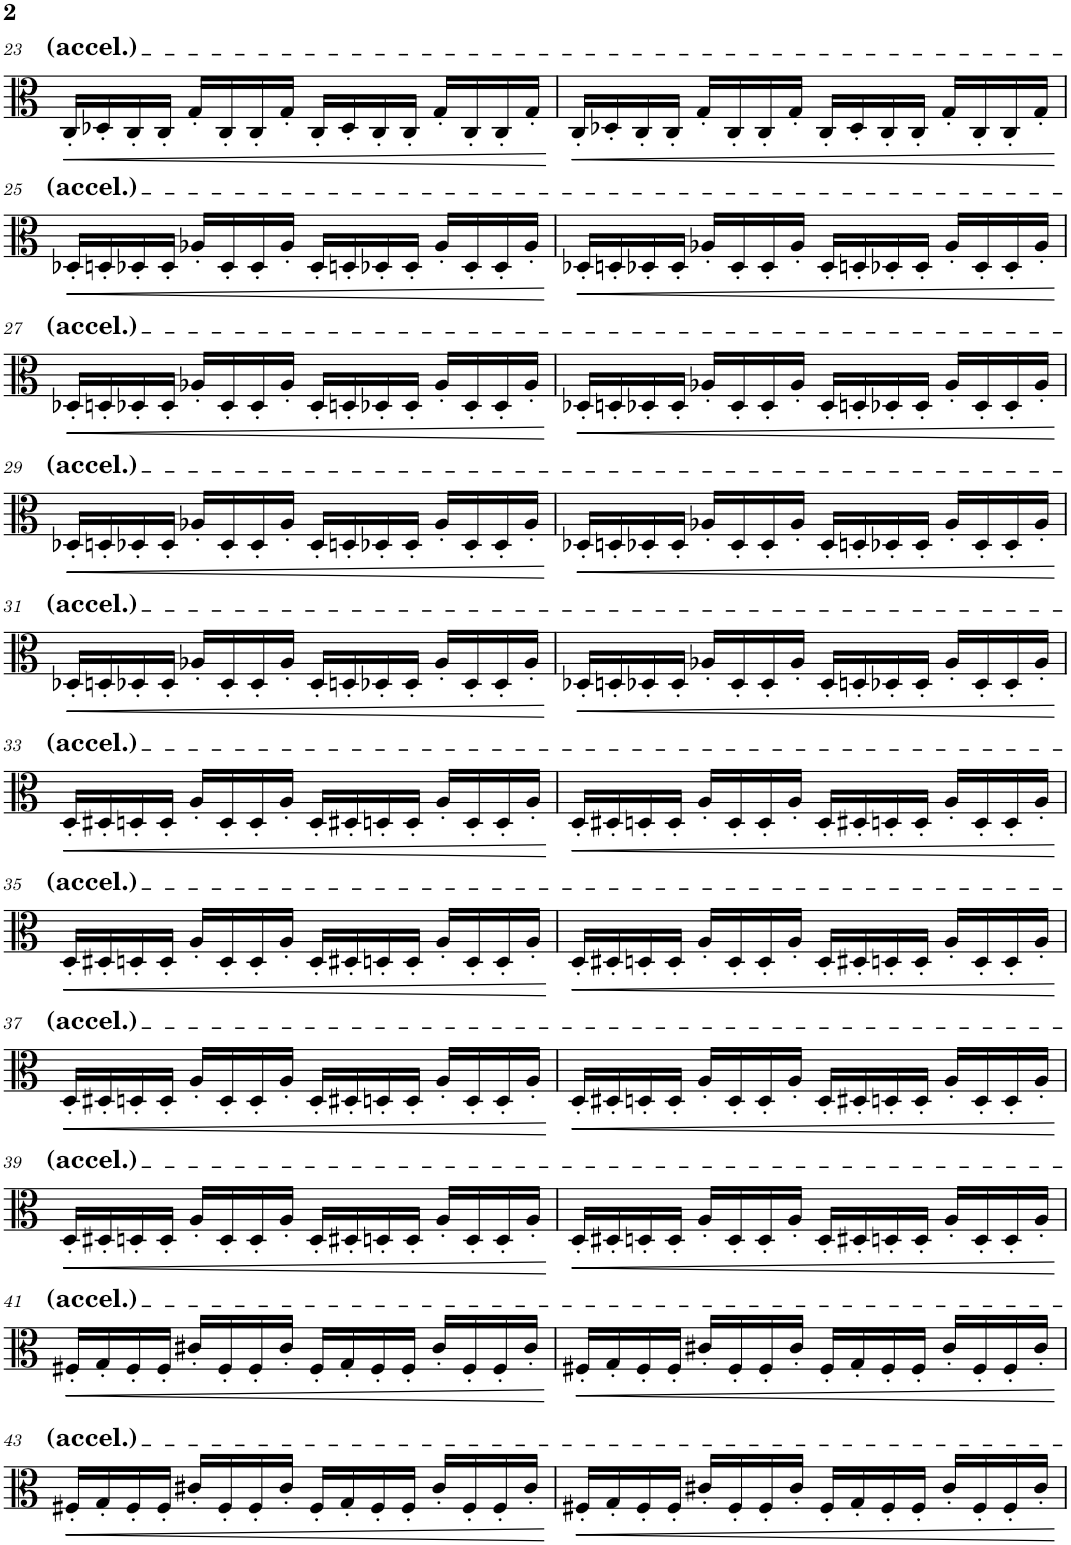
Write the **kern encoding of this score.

**kern	**dynam
*part1	*part1
*staff1	*staff1
*I"Viola	*
*I'Vla.	*
!!LO:PB:g=z
*clefC3	*
*k[]	*
*M4/4	*
=23	=23
!	!LO:HP:b
16C'/LL	<
16D-X'/	.
16C'/	.
16C'/JJ	.
16G'/LL	.
16C'/	.
16C'/	.
16G'/JJ	.
16C'/LL	.
16D-'/	.
16C'/	.
16C'/JJ	.
16G'/LL	.
16C'/	.
16C'/	.
16G'/JJ	.
.	[
=24	=24
!	!LO:HP:b
16C'/LL	<
16D-X'/	.
16C'/	.
16C'/JJ	.
16G'/LL	.
16C'/	.
16C'/	.
16G'/JJ	.
16C'/LL	.
16D-'/	.
16C'/	.
16C'/JJ	.
16G'/LL	.
16C'/	.
16C'/	.
16G'/JJ	.
.	[
!!LO:LB:g=z
=25	=25
!	!LO:HP:b
16D-X'/LL	<
16Dn'/	.
16D-X'/	.
16D-'/JJ	.
16A-X'/LL	.
16D-'/	.
16D-'/	.
16A-'/JJ	.
16D-'/LL	.
16Dn'/	.
16D-X'/	.
16D-'/JJ	.
16A-'/LL	.
16D-'/	.
16D-'/	.
16A-'/JJ	.
.	[
=26	=26
!	!LO:HP:b
16D-X'/LL	<
16Dn'/	.
16D-X'/	.
16D-'/JJ	.
16A-X'/LL	.
16D-'/	.
16D-'/	.
16A-'/JJ	.
16D-'/LL	.
16Dn'/	.
16D-X'/	.
16D-'/JJ	.
16A-'/LL	.
16D-'/	.
16D-'/	.
16A-'/JJ	.
.	[
!!LO:LB:g=z
=27	=27
!	!LO:HP:b
16D-X'/LL	<
16Dn'/	.
16D-X'/	.
16D-'/JJ	.
16A-X'/LL	.
16D-'/	.
16D-'/	.
16A-'/JJ	.
16D-'/LL	.
16Dn'/	.
16D-X'/	.
16D-'/JJ	.
16A-'/LL	.
16D-'/	.
16D-'/	.
16A-'/JJ	.
.	[
=28	=28
!	!LO:HP:b
16D-X'/LL	<
16Dn'/	.
16D-X'/	.
16D-'/JJ	.
16A-X'/LL	.
16D-'/	.
16D-'/	.
16A-'/JJ	.
16D-'/LL	.
16Dn'/	.
16D-X'/	.
16D-'/JJ	.
16A-'/LL	.
16D-'/	.
16D-'/	.
16A-'/JJ	.
.	[
!!LO:LB:g=z
=29	=29
!	!LO:HP:b
16D-X'/LL	<
16Dn'/	.
16D-X'/	.
16D-'/JJ	.
16A-X'/LL	.
16D-'/	.
16D-'/	.
16A-'/JJ	.
16D-'/LL	.
16Dn'/	.
16D-X'/	.
16D-'/JJ	.
16A-'/LL	.
16D-'/	.
16D-'/	.
16A-'/JJ	.
.	[
=30	=30
!	!LO:HP:b
16D-X'/LL	<
16Dn'/	.
16D-X'/	.
16D-'/JJ	.
16A-X'/LL	.
16D-'/	.
16D-'/	.
16A-'/JJ	.
16D-'/LL	.
16Dn'/	.
16D-X'/	.
16D-'/JJ	.
16A-'/LL	.
16D-'/	.
16D-'/	.
16A-'/JJ	.
.	[
!!LO:LB:g=z
=31	=31
!	!LO:HP:b
16D-X'/LL	<
16Dn'/	.
16D-X'/	.
16D-'/JJ	.
16A-X'/LL	.
16D-'/	.
16D-'/	.
16A-'/JJ	.
16D-'/LL	.
16Dn'/	.
16D-X'/	.
16D-'/JJ	.
16A-'/LL	.
16D-'/	.
16D-'/	.
16A-'/JJ	.
.	[
=32	=32
!	!LO:HP:b
16D-X'/LL	<
16Dn'/	.
16D-X'/	.
16D-'/JJ	.
16A-X'/LL	.
16D-'/	.
16D-'/	.
16A-'/JJ	.
16D-'/LL	.
16Dn'/	.
16D-X'/	.
16D-'/JJ	.
16A-'/LL	.
16D-'/	.
16D-'/	.
16A-'/JJ	.
.	[
!!LO:LB:g=z
=33	=33
!	!LO:HP:b
16D'/LL	<
16D#X'/	.
16Dn'/	.
16D'/JJ	.
16A'/LL	.
16D'/	.
16D'/	.
16A'/JJ	.
16D'/LL	.
16D#X'/	.
16Dn'/	.
16D'/JJ	.
16A'/LL	.
16D'/	.
16D'/	.
16A'/JJ	.
.	[
=34	=34
!	!LO:HP:b
16D'/LL	<
16D#X'/	.
16Dn'/	.
16D'/JJ	.
16A'/LL	.
16D'/	.
16D'/	.
16A'/JJ	.
16D'/LL	.
16D#X'/	.
16Dn'/	.
16D'/JJ	.
16A'/LL	.
16D'/	.
16D'/	.
16A'/JJ	.
.	[
!!LO:LB:g=z
=35	=35
!	!LO:HP:b
16D'/LL	<
16D#X'/	.
16Dn'/	.
16D'/JJ	.
16A'/LL	.
16D'/	.
16D'/	.
16A'/JJ	.
16D'/LL	.
16D#X'/	.
16Dn'/	.
16D'/JJ	.
16A'/LL	.
16D'/	.
16D'/	.
16A'/JJ	.
.	[
=36	=36
!	!LO:HP:b
16D'/LL	<
16D#X'/	.
16Dn'/	.
16D'/JJ	.
16A'/LL	.
16D'/	.
16D'/	.
16A'/JJ	.
16D'/LL	.
16D#X'/	.
16Dn'/	.
16D'/JJ	.
16A'/LL	.
16D'/	.
16D'/	.
16A'/JJ	.
.	[
!!LO:LB:g=z
=37	=37
!	!LO:HP:b
16D'/LL	<
16D#X'/	.
16Dn'/	.
16D'/JJ	.
16A'/LL	.
16D'/	.
16D'/	.
16A'/JJ	.
16D'/LL	.
16D#X'/	.
16Dn'/	.
16D'/JJ	.
16A'/LL	.
16D'/	.
16D'/	.
16A'/JJ	.
.	[
=38	=38
!	!LO:HP:b
16D'/LL	<
16D#X'/	.
16Dn'/	.
16D'/JJ	.
16A'/LL	.
16D'/	.
16D'/	.
16A'/JJ	.
16D'/LL	.
16D#X'/	.
16Dn'/	.
16D'/JJ	.
16A'/LL	.
16D'/	.
16D'/	.
16A'/JJ	.
.	[
!!LO:LB:g=z
=39	=39
!	!LO:HP:b
16D'/LL	<
16D#X'/	.
16Dn'/	.
16D'/JJ	.
16A'/LL	.
16D'/	.
16D'/	.
16A'/JJ	.
16D'/LL	.
16D#X'/	.
16Dn'/	.
16D'/JJ	.
16A'/LL	.
16D'/	.
16D'/	.
16A'/JJ	.
.	[
=40	=40
!	!LO:HP:b
16D'/LL	<
16D#X'/	.
16Dn'/	.
16D'/JJ	.
16A'/LL	.
16D'/	.
16D'/	.
16A'/JJ	.
16D'/LL	.
16D#X'/	.
16Dn'/	.
16D'/JJ	.
16A'/LL	.
16D'/	.
16D'/	.
16A'/JJ	.
.	[
!!LO:LB:g=z
=41	=41
!	!LO:HP:b
16F#X'/LL	<
16G'/	.
16F#'/	.
16F#'/JJ	.
16c#X'/LL	.
16F#'/	.
16F#'/	.
16c#'/JJ	.
16F#'/LL	.
16G'/	.
16F#'/	.
16F#'/JJ	.
16c#'/LL	.
16F#'/	.
16F#'/	.
16c#'/JJ	.
.	[
=42	=42
!	!LO:HP:b
16F#X'/LL	<
16G'/	.
16F#'/	.
16F#'/JJ	.
16c#X'/LL	.
16F#'/	.
16F#'/	.
16c#'/JJ	.
16F#'/LL	.
16G'/	.
16F#'/	.
16F#'/JJ	.
16c#'/LL	.
16F#'/	.
16F#'/	.
16c#'/JJ	.
.	[
!!LO:LB:g=z
=43	=43
!	!LO:HP:b
16F#X'/LL	<
16G'/	.
16F#'/	.
16F#'/JJ	.
16c#X'/LL	.
16F#'/	.
16F#'/	.
16c#'/JJ	.
16F#'/LL	.
16G'/	.
16F#'/	.
16F#'/JJ	.
16c#'/LL	.
16F#'/	.
16F#'/	.
16c#'/JJ	.
.	[
=44	=44
!	!LO:HP:b
16F#X'/LL	<
16G'/	.
16F#'/	.
16F#'/JJ	.
16c#X'/LL	.
16F#'/	.
16F#'/	.
16c#'/JJ	.
16F#'/LL	.
16G'/	.
16F#'/	.
16F#'/JJ	.
16c#'/LL	.
16F#'/	.
16F#'/	.
16c#'/JJ	.
.	[
=	=
*-	*-
